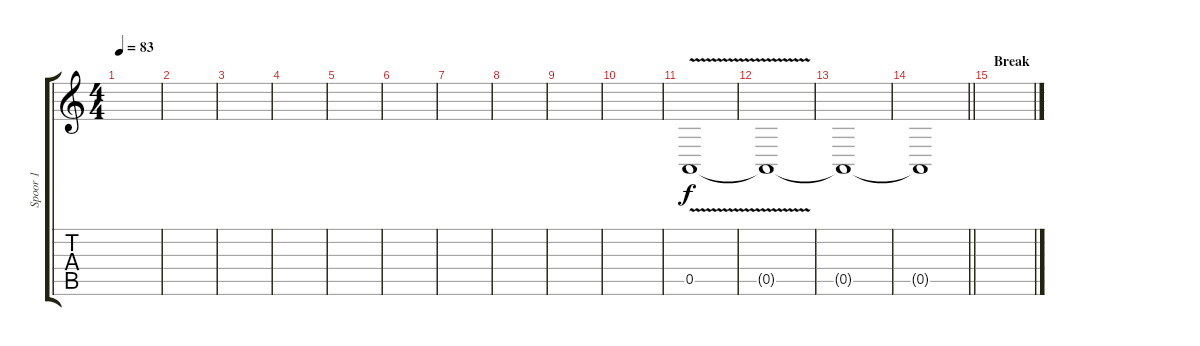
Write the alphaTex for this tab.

\track ("Spoor 1" "Spoor 1") {instrument drawbarorgan}
\staff {score tabs}
\tuning (E4 B3 G3 D3 A2 E2) {hide}
\ts (4 4)
\tempo 83
\clef g2
\ks c
|
|
|
|
|
|
|
|
|
|
0.5{v}.1 |
0.5{t}.1 |
0.5{t}.1 |
\barLineRight lightlight
0.5{t}.1 |
\section ("" "Break")
